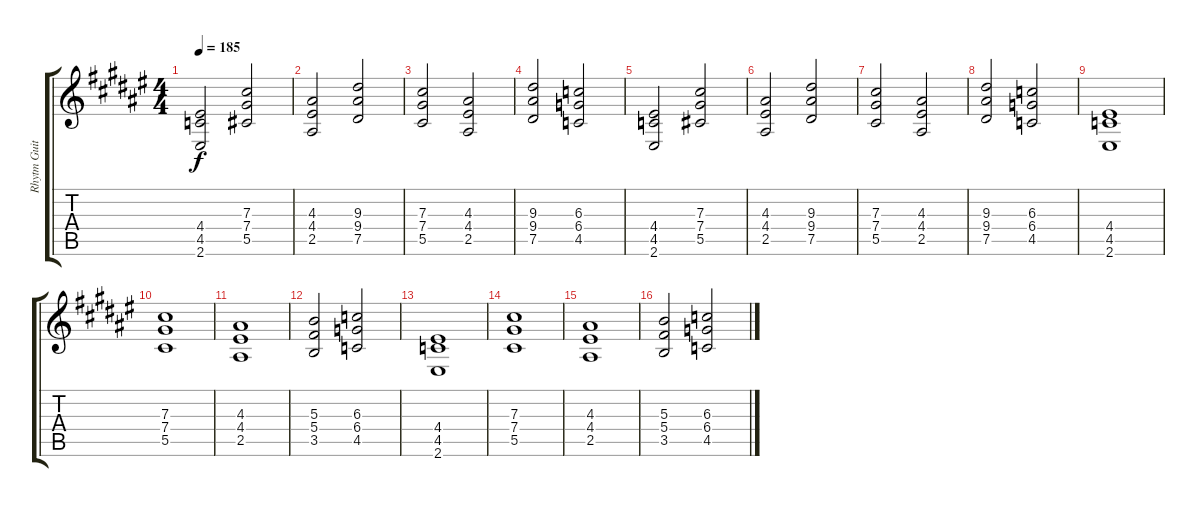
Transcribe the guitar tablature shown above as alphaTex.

\track ("Rhytm Guitar" "Rhytm Guit") {instrument distortionguitar}
\staff {score tabs}
\tuning (Eb4 Bb3 Gb3 Db3 Ab2 Eb2) {hide}
\ts (4 4)
\tempo 185
\clef g2
\ks d#minor
(4.4 4.5 2.6).2{dy f} (7.3 7.4 5.5).2 |
(4.3 4.4 2.5).2 (9.3 9.4 7.5).2 |
(7.3 7.4 5.5).2 (4.3 4.4 2.5).2 |
(9.3 9.4 7.5).2 (6.3 6.4 4.5).2 |
(4.4 4.5 2.6).2 (7.3 7.4 5.5).2 |
(4.3 4.4 2.5).2 (9.3 9.4 7.5).2 |
(7.3 7.4 5.5).2 (4.3 4.4 2.5).2 |
(9.3 9.4 7.5).2 (6.3 6.4 4.5).2 |
(4.4 4.5 2.6).1 |
(7.3 7.4 5.5).1 |
(4.3 4.4 2.5).1 |
(5.3 5.4 3.5).2 (6.3 6.4 4.5).2 |
(4.4 4.5 2.6).1 |
(7.3 7.4 5.5).1 |
(4.3 4.4 2.5).1 |
(5.3 5.4 3.5).2 (6.3 6.4 4.5).2
